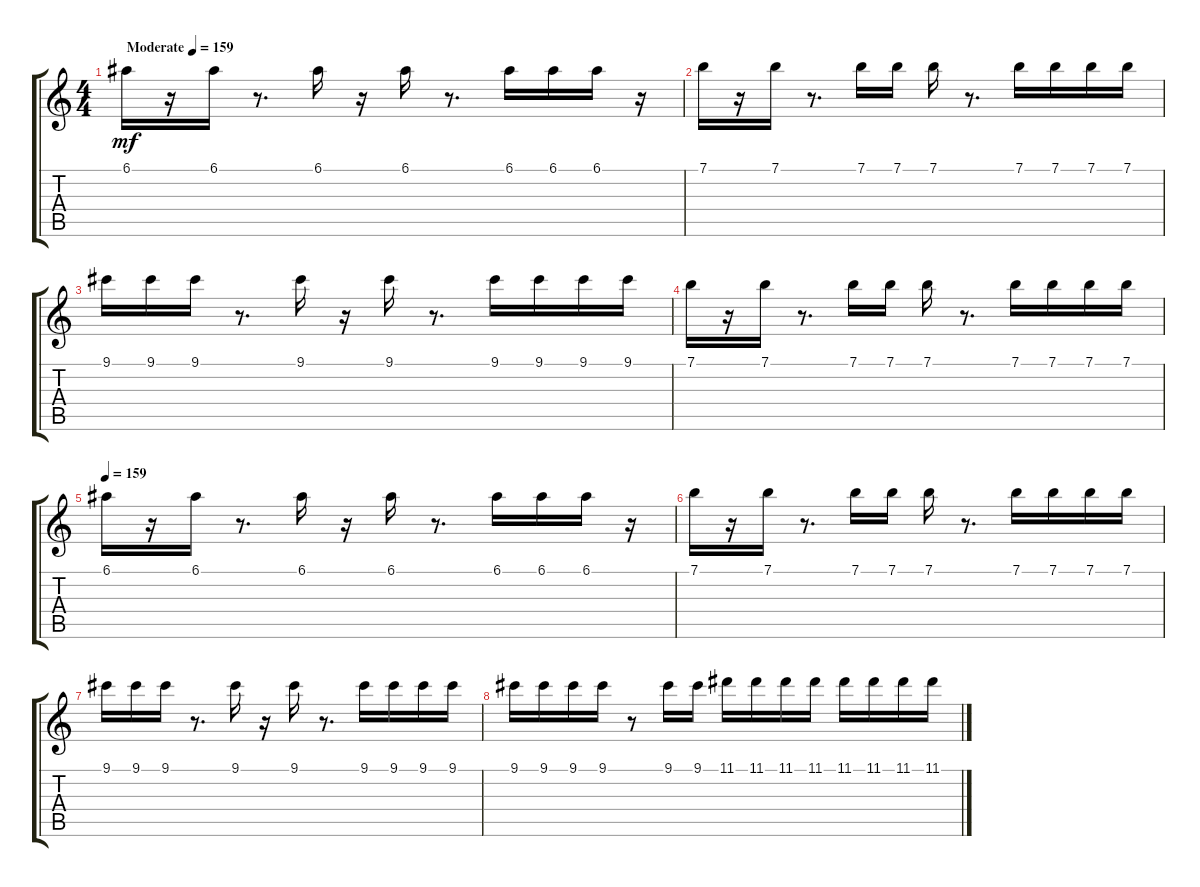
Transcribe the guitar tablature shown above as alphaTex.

\track "" {instrument overdrivenguitar}
\staff {score tabs}
\tuning (E4 B3 G3 D3 A2 E2) {hide}
\ts (4 4)
\tempo (159 "Moderate")
\clef g2
\ks c
6.1.16{dy mf instrument overdrivenguitar} r.16 6.1.16 r.8{d} 6.1.16 r.16 6.1.16 r.8{d} 6.1.16 6.1.16 6.1.16 r.16 |
7.1.16 r.16 7.1.16 r.8{d} 7.1.16 7.1.16 7.1.16 r.8{d} 7.1.16 7.1.16 7.1.16 7.1.16 |
9.1.16 9.1.16 9.1.16 r.8{d} 9.1.16 r.16 9.1.16 r.8{d} 9.1.16 9.1.16 9.1.16 9.1.16 |
7.1.16 r.16 7.1.16 r.8{d} 7.1.16 7.1.16 7.1.16 r.8{d} 7.1.16 7.1.16 7.1.16 7.1.16 |
\tempo 159
6.1.16 r.16 6.1.16 r.8{d} 6.1.16 r.16 6.1.16 r.8{d} 6.1.16 6.1.16 6.1.16 r.16 |
7.1.16 r.16 7.1.16 r.8{d} 7.1.16 7.1.16 7.1.16 r.8{d} 7.1.16 7.1.16 7.1.16 7.1.16 |
9.1.16 9.1.16 9.1.16 r.8{d} 9.1.16 r.16 9.1.16 r.8{d} 9.1.16 9.1.16 9.1.16 9.1.16 |
9.1.16 9.1.16 9.1.16 9.1.16 r.8 9.1.16 9.1.16 11.1.16 11.1.16 11.1.16 11.1.16 11.1.16 11.1.16 11.1.16 11.1.16
